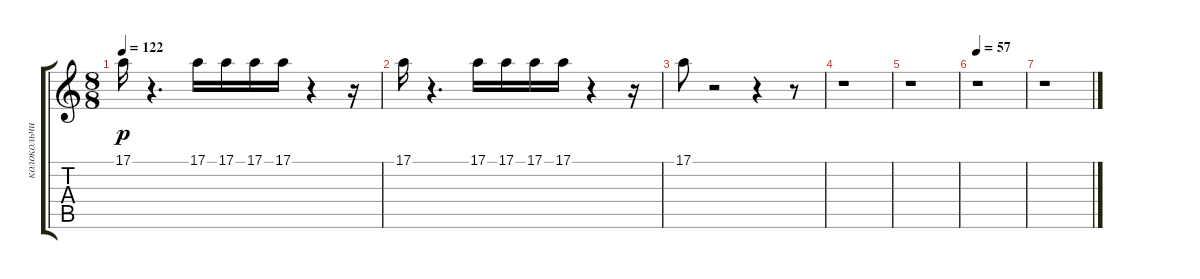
\track ("колокольчик" "колокольчи") {instrument acousticgrandpiano}
\staff {score tabs}
\tuning (E4 B3 G3 D3 A2 E2) {hide}
\ts (8 8)
\tempo 122
\clef g2
\ks c
17.1.16{dy p} r.4{d} 17.1.16 17.1.16 17.1.16 17.1.16 r.4 r.16 |
17.1.16 r.4{d} 17.1.16 17.1.16 17.1.16 17.1.16 r.4 r.16 |
17.1.8 r.2 r.4 r.8 |
r.1 |
r.1 |
\tempo 57
r.1 |
r.1
